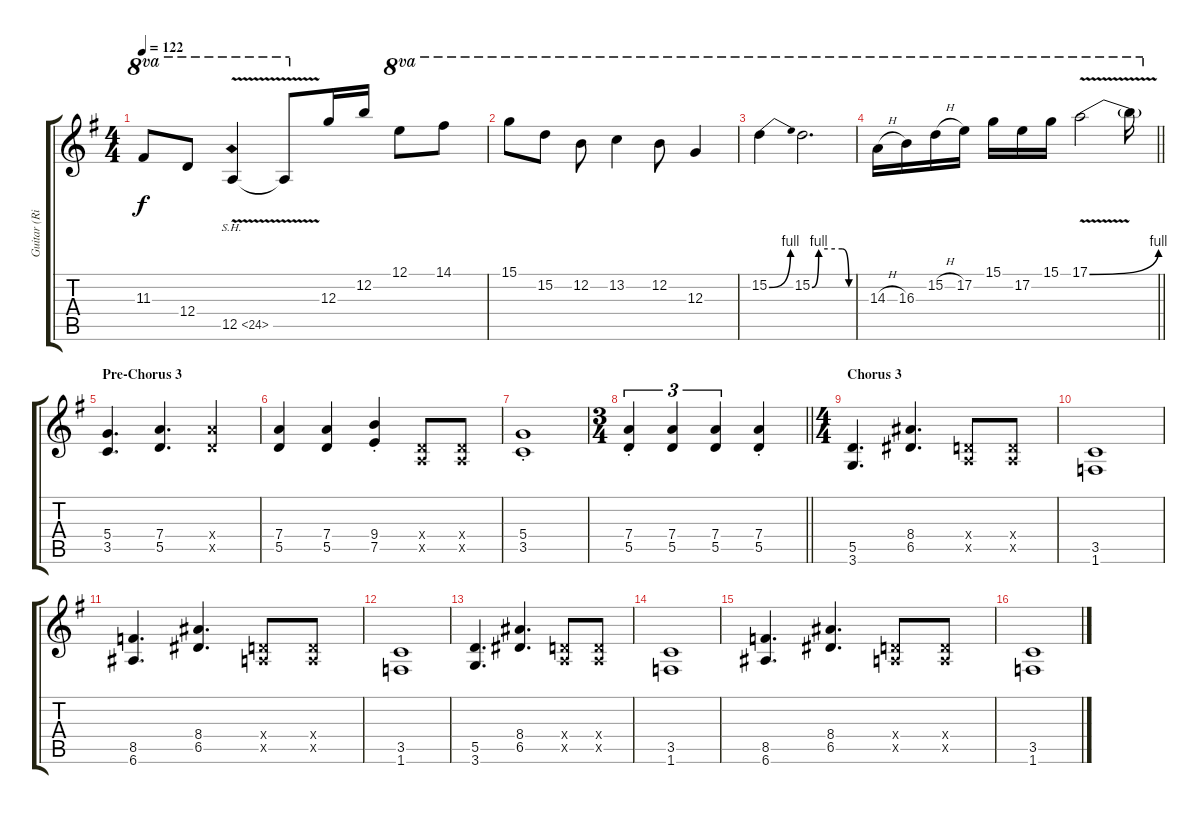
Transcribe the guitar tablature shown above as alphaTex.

\track ("Guitar (Richie Sambora)" "Guitar (Ri") {instrument distortionguitar}
\staff {score tabs}
\tuning (E4 B3 G3 D3 A2 E2) {hide}
\ts (4 4)
\tempo 122
\clef g2
\ks eminor
11.3{t}.8{ot 8va dy f} 12.4.8{ot 8va} 12.5{sh 12 v}.4{ot 8va} 12.5{t}.8{ot 8va} 12.3.16 12.2.16 12.1.8{ot 8va} 14.1.8{ot 8va} |
15.1.8{ot 8va} 15.2.8{ot 8va} 12.2.8{ot 8va} 13.2.4{ot 8va} 12.2.8{ot 8va} 12.3.4{ot 8va} |
15.2{be (bend 0 0 60 4)}.4{ot 8va} 15.2{be (custom 0 0 10 4 45 4 55 0 60 0)}.2{d ot 8va} |
\barLineRight lightlight
14.3{h}.16{ot 8va} 16.3.16{ot 8va} 15.2{h}.16{ot 8va} 17.2.16{ot 8va} 15.1.16{ot 8va} 17.2.16{ot 8va} 15.1.16{ot 8va} 17.1{be (bend 0 0 60 4) v}.2{ot 8va} 17.1{t}.16{ot 8va} |
\section ("" "Pre-Chorus 3")
(5.4 3.5).4{d} (7.4 5.5).4{d} (7.4{x} 5.5{x}).4 |
(7.4 5.5).4 (7.4 5.5).4 (9.4{st} 7.5{st}).4 (0.4{x} 0.5{x}).8 (0.4{x} 0.5{x}).8 |
(5.4{st} 3.5{st}).1 |
\ts (3 4)
\barLineRight lightlight
(7.4{st} 5.5{st}).4{tu (3 2)} (7.4 5.5).4{tu (3 2)} (7.4 5.5).4{tu (3 2)} (7.4{st} 5.5{st}).4 |
\ts (4 4)
\section ("" "Chorus 3")
(5.5 3.6).4{d} (8.4 6.5).4{d} (0.4{x} 0.5{x}).8 (0.4{x} 0.5{x}).8 |
(3.5 1.6).1 |
(8.5 6.6).4{d} (8.4 6.5).4{d} (0.4{x} 0.5{x}).8 (0.4{x} 0.5{x}).8 |
(3.5 1.6).1 |
(5.5 3.6).4{d} (8.4 6.5).4{d} (0.4{x} 0.5{x}).8 (0.4{x} 0.5{x}).8 |
(3.5 1.6).1 |
(8.5 6.6).4{d} (8.4 6.5).4{d} (0.4{x} 0.5{x}).8 (0.4{x} 0.5{x}).8 |
(3.5 1.6).1
